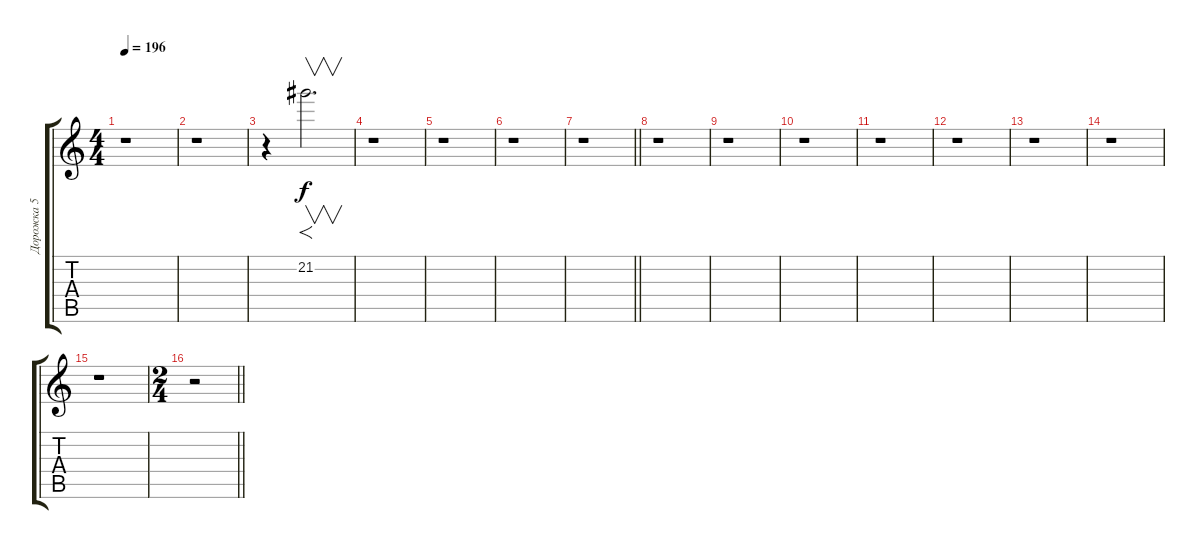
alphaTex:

\track ("Дорожка 5" "Дорожка 5") {instrument distortionguitar}
\staff {score tabs}
\tuning (E4 B3 G3 D3 A2 E2) {hide}
\ts (4 4)
\tempo 196
\clef g2
\ks c
r.1{dy f} |
r.1 |
r.4 21.2.2{f v d} |
r.1 |
r.1 |
r.1 |
\barLineRight lightlight
r.1 |
r.1 |
r.1 |
r.1 |
r.1 |
r.1 |
r.1 |
r.1 |
r.1 |
\ts (2 4)
\barLineRight lightlight
r.2
